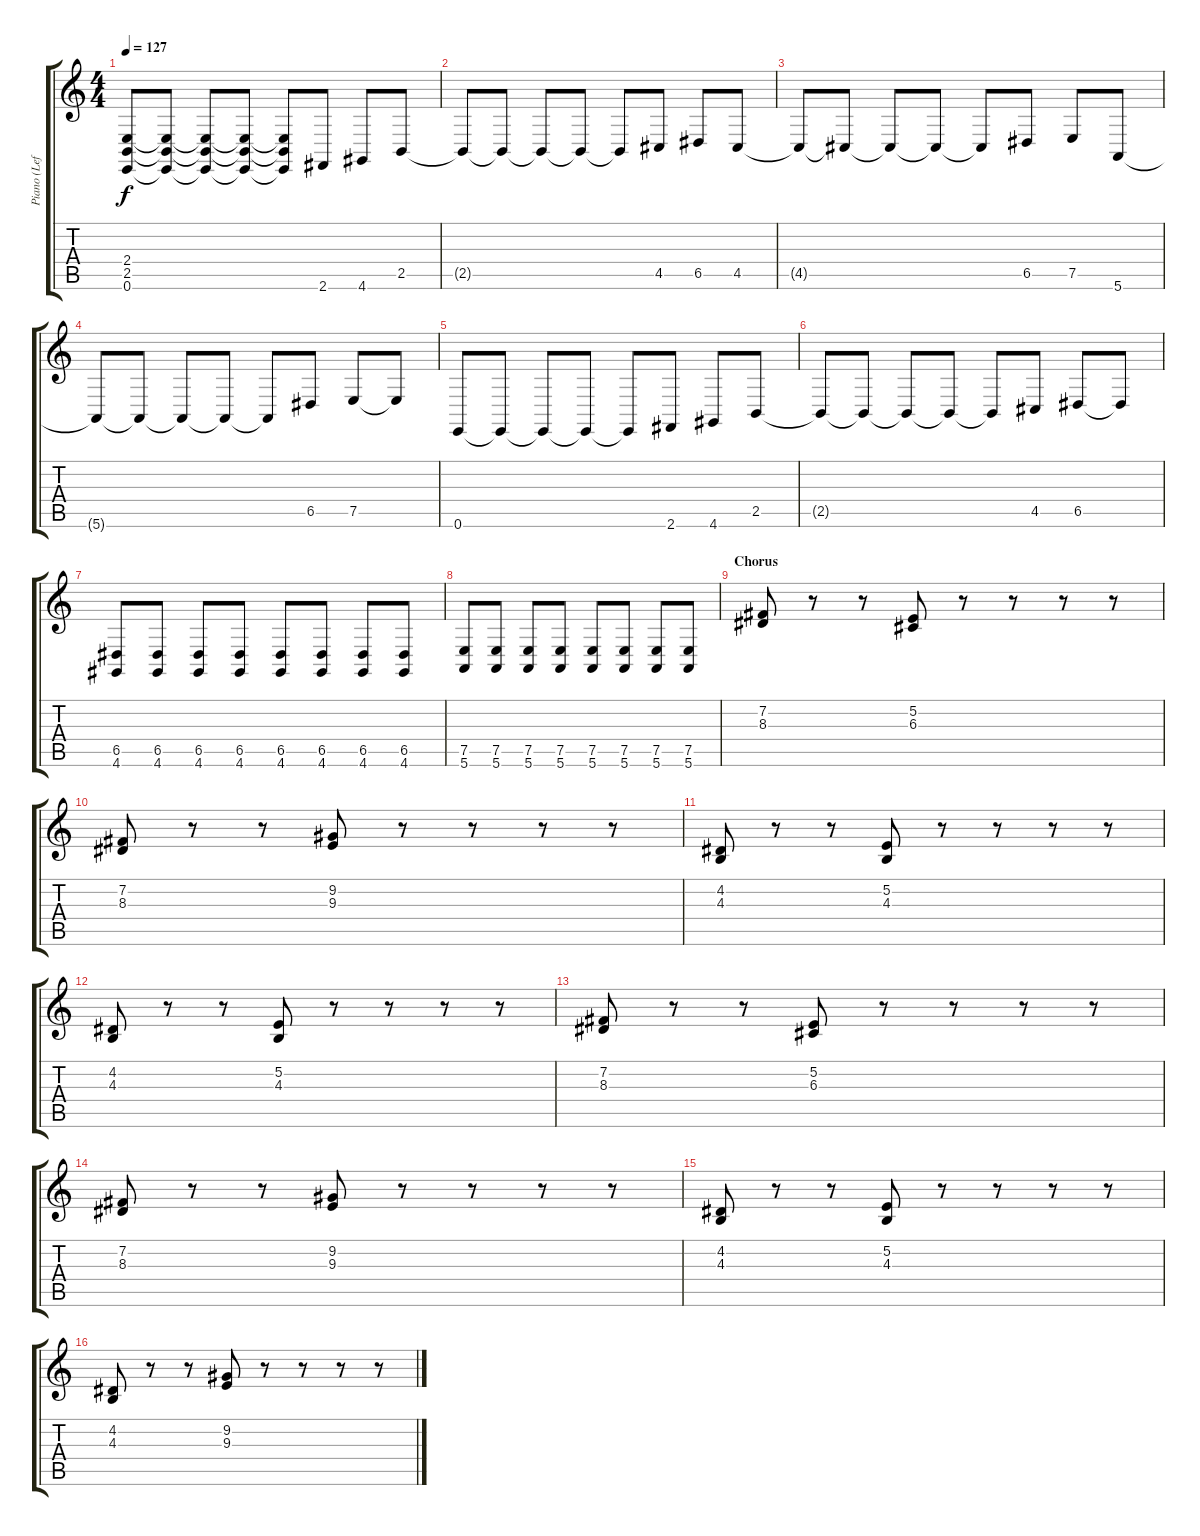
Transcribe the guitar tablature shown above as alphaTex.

\track ("Piano (Left Hand)" "Piano (Lef") {instrument electricgrandpiano}
\staff {score tabs}
\tuning (E4 B3 G3 D3 A2 E2) {hide}
\ts (4 4)
\tempo 127
\clef g2
\ks c
(2.4{t} 2.5{t} 0.6{t}).8{dy f} (2.4{t} 2.5{t} 0.6{t}).8 (2.4{t} 2.5{t} 0.6{t}).8 (2.4{t} 2.5{t} 0.6{t}).8 (2.4{t} 2.5{t} 0.6{t}).8 2.6.8 4.6.8 2.5.8 |
2.5{t}.8 2.5{t}.8 2.5{t}.8 2.5{t}.8 2.5{t}.8 4.5.8 6.5.8 4.5.8 |
4.5{t}.8 4.5{t}.8 4.5{t}.8 4.5{t}.8 4.5{t}.8 6.5.8 7.5.8 5.6.8 |
5.6{t}.8 5.6{t}.8 5.6{t}.8 5.6{t}.8 5.6{t}.8 6.5.8 7.5.8 7.5{t}.8 |
0.6.8 0.6{t}.8 0.6{t}.8 0.6{t}.8 0.6{t}.8 2.6.8 4.6.8 2.5.8 |
2.5{t}.8 2.5{t}.8 2.5{t}.8 2.5{t}.8 2.5{t}.8 4.5.8 6.5.8 6.5{t}.8 |
(6.5 4.6).8 (6.5 4.6).8 (6.5 4.6).8 (6.5 4.6).8 (6.5 4.6).8 (6.5 4.6).8 (6.5 4.6).8 (6.5 4.6).8 |
(7.5 5.6).8 (7.5 5.6).8 (7.5 5.6).8 (7.5 5.6).8 (7.5 5.6).8 (7.5 5.6).8 (7.5 5.6).8 (7.5 5.6).8 |
\section ("" "Chorus")
(7.2 8.3).8 r.8 r.8 (5.2 6.3).8 r.8 r.8 r.8 r.8 |
(7.2 8.3).8 r.8 r.8 (9.2 9.3).8 r.8 r.8 r.8 r.8 |
(4.2 4.3).8 r.8 r.8 (5.2 4.3).8 r.8 r.8 r.8 r.8 |
(4.2 4.3).8 r.8 r.8 (5.2 4.3).8 r.8 r.8 r.8 r.8 |
(7.2 8.3).8 r.8 r.8 (5.2 6.3).8 r.8 r.8 r.8 r.8 |
(7.2 8.3).8 r.8 r.8 (9.2 9.3).8 r.8 r.8 r.8 r.8 |
(4.2 4.3).8 r.8 r.8 (5.2 4.3).8 r.8 r.8 r.8 r.8 |
(4.2 4.3).8 r.8 r.8 (9.2 9.3).8 r.8 r.8 r.8 r.8
